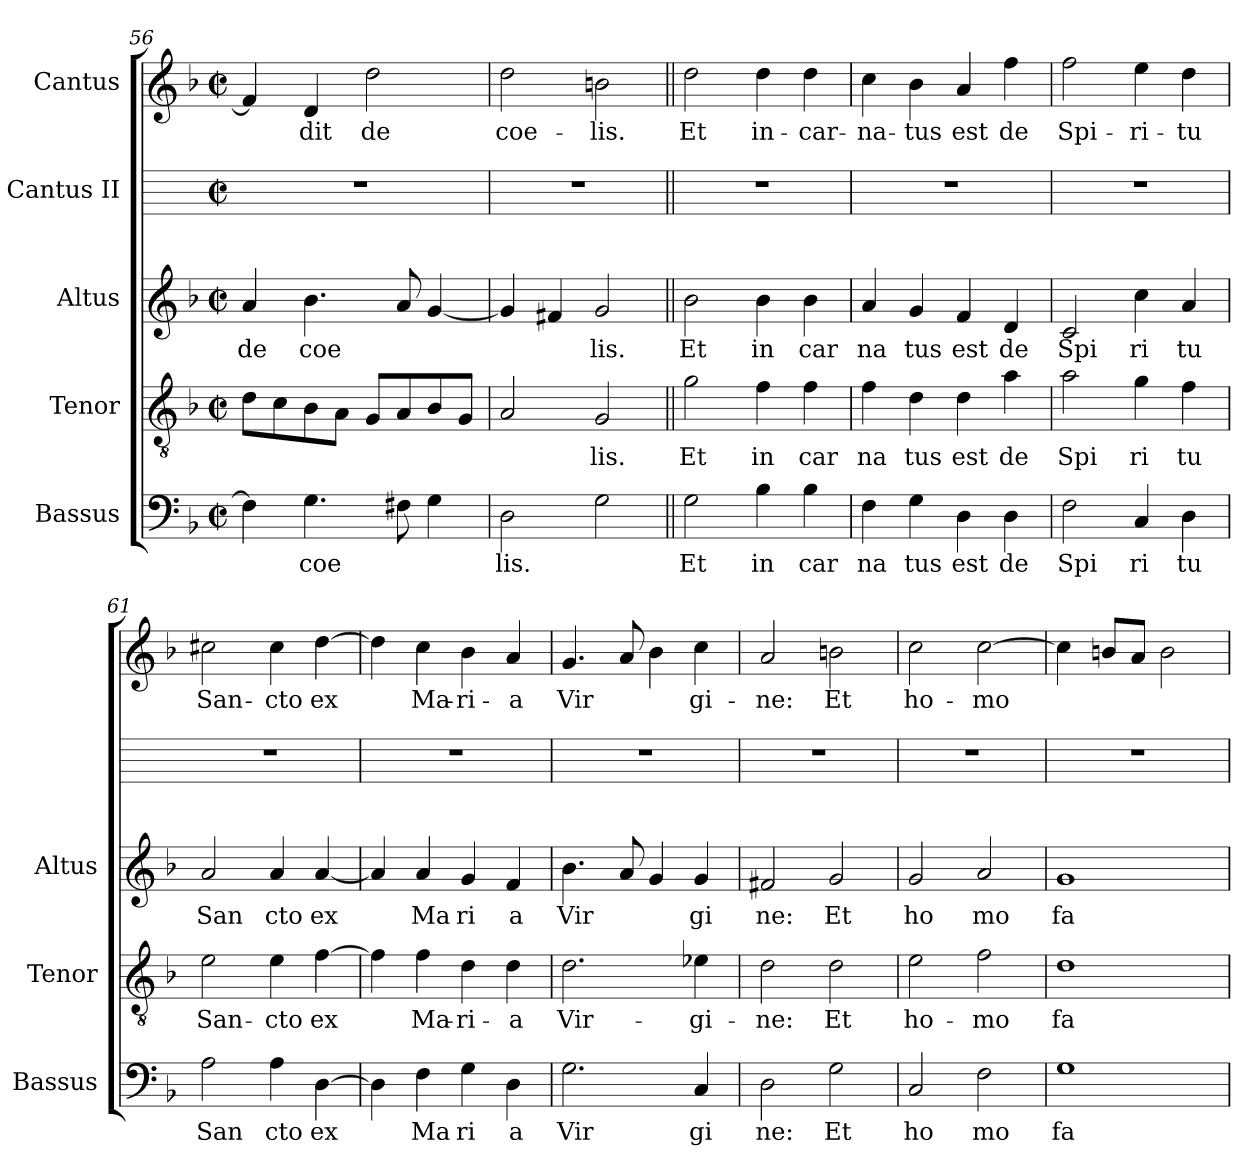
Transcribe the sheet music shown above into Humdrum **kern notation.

**kern	**text	**kern	**text	**kern	**text	**kern	**kern	**text
*part5	*part5	*part4	*part4	*part3	*part3	*part2	*part1	*part1
*staff5	*staff5	*staff4	*staff4	*staff3	*staff3	*staff2	*staff1	*staff1
*I"Bassus	*	*I"Tenor	*	*I"Altus	*	*I"Cantus II	*I"Cantus	*
*I'Bassus	*	*I'Tenor	*	*I'Altus	*	*	*	*
*clefF4	*	*clefGv2	*	*clefG2	*	*	*clefG2	*
*k[b-]	*	*k[b-]	*	*k[b-]	*	*k[]	*k[b-]	*
*F:	*	*F:	*	*F:	*	*C:	*F:	*
*M2/2	*	*M2/2	*	*M2/2	*	*M2/2	*M2/2	*
*met(c|)	*	*met(c|)	*	*met(c|)	*	*met(c|)	*met(c|)	*
=56	=56	=56	=56	=56	=56	=56	=56	=56
!	!LO:LY:b	!	!LO:LY:b:cj	!	!LO:LY:b:cj	!	!	!LO:LY:b
4F\]	.	8d\L	.	4a/	de	1r	4f/]	--
!	!	!	!LO:LY:b:cj	!	!	!	!	!
.	.	8c\	.	.	.	.	.	.
!	!LO:LY:b	!	!LO:LY:b:cj	!	!LO:LY:b:cj	!	!	!LO:LY:b
4.G\	coe	8B-\	.	4.b-\	coe	.	4d/	-dit
!	!	!	!LO:LY:b:cj	!	!	!	!	!
.	.	8A\J	.	.	.	.	.	.
!	!	!	!LO:LY:b:cj	!	!	!	!	!LO:LY:b
.	.	8G/L	.	.	.	.	2dd\	de
!	!LO:LY:b	!	!LO:LY:b:cj	!	!LO:LY:b:cj	!	!	!
8F#\	.	8A/	.	8a/	.	.	.	.
!	!LO:LY:b	!	!LO:LY:b:cj	!	!LO:LY:b:cj	!	!	!
4G\	.	8B-/	.	[<4g/	.	.	.	.
!	!	!	!LO:LY:b:cj	!	!	!	!	!
.	.	8G/J	.	.	.	.	.	.
=57	=57	=57	=57	=57	=57	=57	=57	=57
!	!LO:LY:b	!	!LO:LY:b:cj	!	!LO:LY:b:cj	!	!	!LO:LY:b
2D\	lis.	2A/	.	4g/]	.	1r	2dd\	coe-
!	!	!	!	!	!LO:LY:b:cj	!	!	!
.	.	.	.	4f#/	.	.	.	.
!	!LO:LY:b	!	!LO:LY:b:cj	!	!LO:LY:b:cj	!	!	!LO:LY:b
2G\	.	2G/	lis.	2g/	lis.	.	2bn\	-lis.
=58||	=58||	=58||	=58||	=58||	=58||	=58||	=58||	=58||
!	!LO:LY:b	!	!LO:LY:b:cj	!	!LO:LY:b:cj	!	!	!LO:LY:b
2G\	Et	2g\	Et	2b-\	Et	1r	2dd\	Et
!	!LO:LY:b	!	!LO:LY:b:cj	!	!LO:LY:b:cj	!	!	!LO:LY:b
4B-\	in	4f\	in	4b-\	in	.	4dd\	in-
!	!LO:LY:b	!	!LO:LY:b:cj	!	!LO:LY:b:cj	!	!	!LO:LY:b
4B-\	car	4f\	car	4b-\	car	.	4dd\	-car-
=59	=59	=59	=59	=59	=59	=59	=59	=59
!	!LO:LY:b	!	!LO:LY:b:cj	!	!LO:LY:b:cj	!	!	!LO:LY:b
4F\	na	4f\	na	4a/	na	1r	4cc\	-na-
!	!LO:LY:b	!	!LO:LY:b:cj	!	!LO:LY:b:cj	!	!	!LO:LY:b
4G\	tus	4d\	tus	4g/	tus	.	4b-\	-tus
!	!LO:LY:b	!	!LO:LY:b:cj	!	!LO:LY:b:cj	!	!	!LO:LY:b
4D\	est	4d\	est	4f/	est	.	4a/	est
!	!LO:LY:b	!	!LO:LY:b:cj	!	!LO:LY:b:cj	!	!	!LO:LY:b
4D\	de	4a\	de	4d/	de	.	4ff\	de
=60	=60	=60	=60	=60	=60	=60	=60	=60
!	!LO:LY:b	!	!LO:LY:b:cj	!	!LO:LY:b:cj	!	!	!LO:LY:b
2F\	Spi	2a\	Spi	2c/	Spi	1r	2ff\	Spi-
!	!LO:LY:b	!	!LO:LY:b:cj	!	!LO:LY:b:cj	!	!	!LO:LY:b
4C/	ri	4g\	ri	4cc\	ri	.	4ee\	-ri-
!	!LO:LY:b	!	!LO:LY:b:cj	!	!LO:LY:b:cj	!	!	!LO:LY:b
4D\	tu	4f\	tu	4a/	tu	.	4dd\	-tu
!!LO:LB:g=z
=61	=61	=61	=61	=61	=61	=61	=61	=61
!	!LO:LY:b	!	!LO:LY:b:cj	!	!LO:LY:b:cj	!	!	!LO:LY:b
2A\	San	2e\	San-	2a/	San	1r	2cc#X\	San-
!	!LO:LY:b	!	!LO:LY:b:cj	!	!LO:LY:b:cj	!	!	!LO:LY:b
4A\	cto	4e\	-cto	4a/	cto	.	4cc#\	-cto
!	!LO:LY:b	!	!LO:LY:b:cj	!	!LO:LY:b:cj	!	!	!LO:LY:b
[>4D\	ex	[>4f\	ex	[<4a/	ex	.	[>4dd\	ex
=62	=62	=62	=62	=62	=62	=62	=62	=62
!	!LO:LY:b	!	!LO:LY:b:cj	!	!LO:LY:b:cj	!	!	!LO:LY:b
4D\]	.	4f\]	.	4a/]	.	1r	4dd\]	.
!	!LO:LY:b	!	!LO:LY:b:cj	!	!LO:LY:b:cj	!	!	!LO:LY:b
4F\	Ma	4f\	Ma-	4a/	Ma	.	4cc\	Ma-
!	!LO:LY:b	!	!LO:LY:b:cj	!	!LO:LY:b:cj	!	!	!LO:LY:b
4G\	ri	4d\	-ri-	4g/	ri	.	4b-\	-ri-
!	!LO:LY:b	!	!LO:LY:b:cj	!	!LO:LY:b:cj	!	!	!LO:LY:b
4D\	a	4d\	-a	4f/	a	.	4a/	-a
=63	=63	=63	=63	=63	=63	=63	=63	=63
!	!LO:LY:b	!	!LO:LY:b:cj	!	!LO:LY:b:cj	!	!	!LO:LY:b
2.G\	Vir	2.d\	Vir-	4.b-\	Vir	1r	4.g/	Vir-
!	!	!	!	!	!LO:LY:b:cj	!	!	!LO:LY:b
.	.	.	.	8a/	.	.	8a/	--
!	!	!	!	!	!LO:LY:b:cj	!	!	!LO:LY:b
.	.	.	.	4g/	.	.	4b-\	--
!	!LO:LY:b	!	!LO:LY:b:cj	!	!LO:LY:b:cj	!	!	!LO:LY:b
4C/	gi	4e-X\	-gi-	4g/	gi	.	4cc\	-gi-
=64	=64	=64	=64	=64	=64	=64	=64	=64
!	!LO:LY:b	!	!LO:LY:b:cj	!	!LO:LY:b:cj	!	!	!LO:LY:b
2D\	ne:	2d\	-ne:	2f#X/	ne:	1r	2a/	-ne:
!	!LO:LY:b	!	!LO:LY:b:cj	!	!LO:LY:b:cj	!	!	!LO:LY:b
2G\	Et	2d\	Et	2g/	Et	.	2bn\	Et
=65	=65	=65	=65	=65	=65	=65	=65	=65
!	!LO:LY:b	!	!LO:LY:b:cj	!	!LO:LY:b:cj	!	!	!LO:LY:b
2C/	ho	2e\	ho-	2g/	ho	1r	2cc\	ho-
!	!LO:LY:b	!	!LO:LY:b:cj	!	!LO:LY:b:cj	!	!	!LO:LY:b
2F\	mo	2f\	-mo	2a/	mo	.	[>2cc\	-mo
=66	=66	=66	=66	=66	=66	=66	=66	=66
!	!LO:LY:b	!	!LO:LY:b:cj	!	!LO:LY:b:cj	!	!	!LO:LY:b
1G	fa	1d	fa-	1g	fa	1r	4cc\]	.
!	!	!	!	!	!	!	!	!LO:LY:b
.	.	.	.	.	.	.	8bn/L	.
!	!	!	!	!	!	!	!	!LO:LY:b
.	.	.	.	.	.	.	8a/J	.
!	!	!	!	!	!	!	!	!LO:LY:b
.	.	.	.	.	.	.	2b\	.
=	=	=	=	=	=	=	=	=
*-	*-	*-	*-	*-	*-	*-	*-	*-
